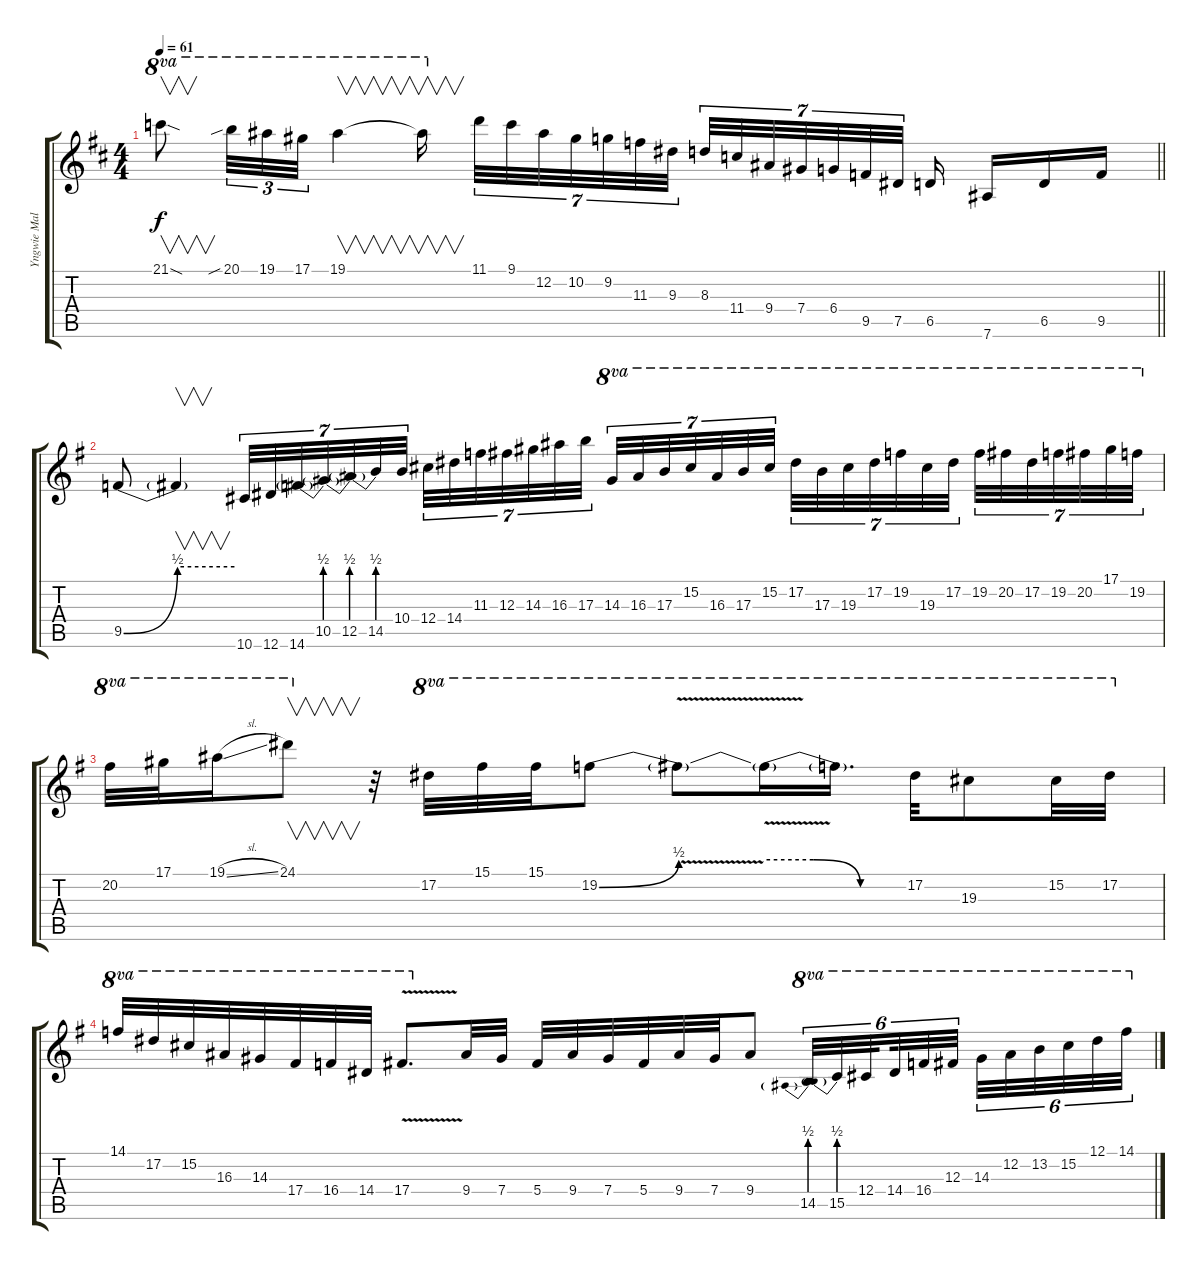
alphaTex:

\track ("Yngwie Malmsteen" "Yngwie Mal") {instrument distortionguitar}
\staff {score tabs}
\tuning (Eb4 Bb3 Gb3 Db3 Ab2 Eb2) {hide}
\ts (4 4)
\tempo 61
\clef g2
\barLineRight lightlight
\ks d
21.1{sod t}.8{v ot 8va dy f} 20.1{sib}.32{tu (3 2) ot 8va} 19.1.32{tu (3 2) ot 8va} 17.1.32{tu (3 2) ot 8va} 19.1.4{v ot 8va} 19.1{t}.16{v ot 8va} 11.1.32{tu (7 4)} 9.1.32{tu (7 4)} 12.2.32{tu (7 4)} 10.2.32{tu (7 4)} 9.2.32{tu (7 4)} 11.3.32{tu (7 4)} 9.3.32{tu (7 4) beam splitsecondary} 8.3.32{tu (7 4)} 11.4.32{tu (7 4)} 9.4.32{tu (7 4)} 7.4.32{tu (7 4)} 6.4.32{tu (7 4)} 9.5.32{tu (7 4)} 7.5.32{tu (7 4)} 6.5.16 7.6.16 6.5.16 9.5.16 |
\ks g
9.5{be (bend 0 0 60 2)}.8 9.5{be (hold 0 2 60 2) t}.4{v} 10.6.32{tu (7 4)} 12.6.32{tu (7 4)} 14.6.32{tu (7 4)} 10.5{be (prebend 0 2 60 2)}.32{tu (7 4)} 12.5{be (prebend 0 2 60 2)}.32{tu (7 4)} 14.5{be (prebend 0 2 60 2)}.32{tu (7 4)} 10.4.32{tu (7 4)} 12.4.32{tu (7 4)} 14.4.32{tu (7 4)} 11.3.32{tu (7 4)} 12.3.32{tu (7 4)} 14.3.32{tu (7 4)} 16.3.32{tu (7 4)} 17.3.32{tu (7 4) beam splitsecondary} 14.3.32{tu (7 4) ot 8va} 16.3.32{tu (7 4) ot 8va} 17.3.32{tu (7 4) ot 8va} 15.2.32{tu (7 4) ot 8va} 16.3.32{tu (7 4) ot 8va} 17.3.32{tu (7 4) ot 8va} 15.2.32{tu (7 4) ot 8va} 17.2.32{tu (7 4) ot 8va} 17.3.32{tu (7 4) ot 8va} 19.3.32{tu (7 4) ot 8va} 17.2.32{tu (7 4) ot 8va} 19.2.32{tu (7 4) ot 8va} 19.3.32{tu (7 4) ot 8va} 17.2.32{tu (7 4) ot 8va beam splitsecondary} 19.2.32{tu (7 4) ot 8va} 20.2.32{tu (7 4) ot 8va} 17.2.32{tu (7 4) ot 8va} 19.2.32{tu (7 4) ot 8va} 20.2.32{tu (7 4) ot 8va} 17.1.32{tu (7 4) ot 8va} 19.2.32{tu (7 4) ot 8va} |
20.2.32{ot 8va} 17.1.32{ot 8va} 19.1{sl}.16{ot 8va} 24.1.8{v ot 8va} r.32 17.2.32{ot 8va} 15.1.32{ot 8va} 15.1.32{ot 8va} 19.2{be (bend 0 0 60 2)}.8{ot 8va} 19.2{v t}.8{ot 8va} 19.2{be (custom 0 2 20 2 40 0 60 0) t}.16{ot 8va} 19.2{t}.16{d ot 8va} 17.2.32{ot 8va} 19.3.8{ot 8va} 15.2.32{ot 8va} 17.2.32{ot 8va} |
14.1.32{ot 8va} 17.2.32{ot 8va} 15.2.32{ot 8va} 16.3.32{ot 8va} 14.3.32{ot 8va} 17.4.32{ot 8va} 16.4.32{ot 8va} 14.4.32{ot 8va} 17.4{v}.8{d ot 8va} 9.4.32 7.4.32 5.4.32 9.4.32 7.4.32 5.4.32 9.4.32 7.4.32 9.4.8 14.5{be (prebend 0 2 60 2)}.32{tu (6 4) ot 8va} 15.5{be (prebend 0 2 60 2)}.32{tu (6 4) ot 8va} 12.4.32{tu (6 4) ot 8va beam splitsecondary} 14.4.32{tu (6 4) ot 8va} 16.4.32{tu (6 4) ot 8va} 12.3.32{tu (6 4) ot 8va beam splitsecondary} 14.3.32{tu (6 4) ot 8va} 12.2.32{tu (6 4) ot 8va} 13.2.32{tu (6 4) ot 8va} 15.2.32{tu (6 4) ot 8va} 12.1.32{tu (6 4) ot 8va} 14.1.32{tu (6 4) ot 8va}
